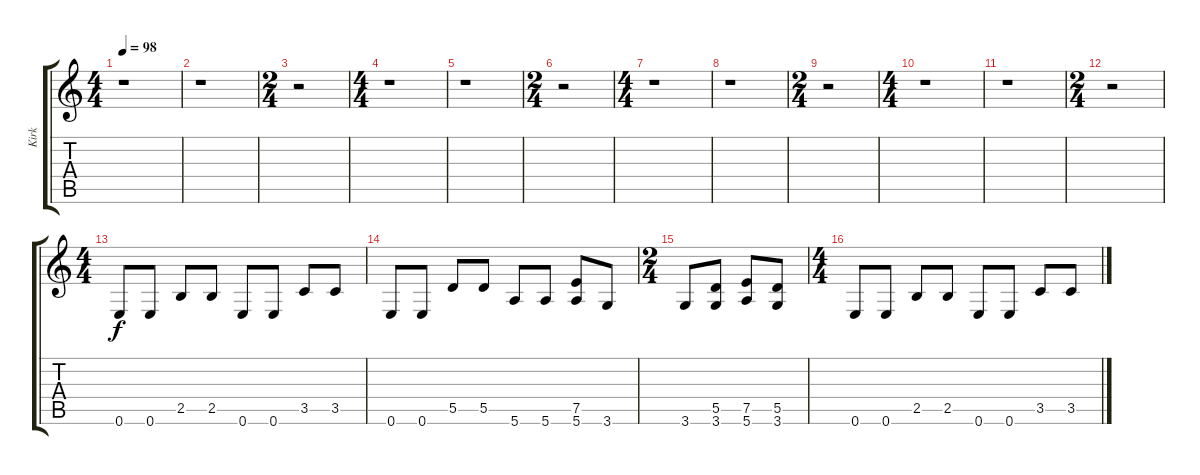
\track ("Kirk" "Kirk") {instrument distortionguitar}
\staff {score tabs}
\tuning (E4 B3 G3 D3 A2 E2) {hide}
\ts (4 4)
\tempo 98
\clef g2
\ks c
r.1{dy f} |
r.1 |
\ts (2 4)
r.2 |
\ts (4 4)
r.1 |
r.1 |
\ts (2 4)
r.2 |
\ts (4 4)
r.1 |
r.1 |
\ts (2 4)
r.2 |
\ts (4 4)
r.1 |
r.1 |
\ts (2 4)
r.2 |
\ts (4 4)
0.6.8 0.6.8 2.5.8 2.5.8 0.6.8 0.6.8 3.5.8 3.5.8 |
0.6.8 0.6.8 5.5.8 5.5.8 5.6.8 5.6.8 (7.5 5.6).8 3.6.8 |
\ts (2 4)
3.6.8 (5.5 3.6).8 (7.5 5.6).8 (5.5 3.6).8 |
\ts (4 4)
0.6.8 0.6.8 2.5.8 2.5.8 0.6.8 0.6.8 3.5.8 3.5.8
